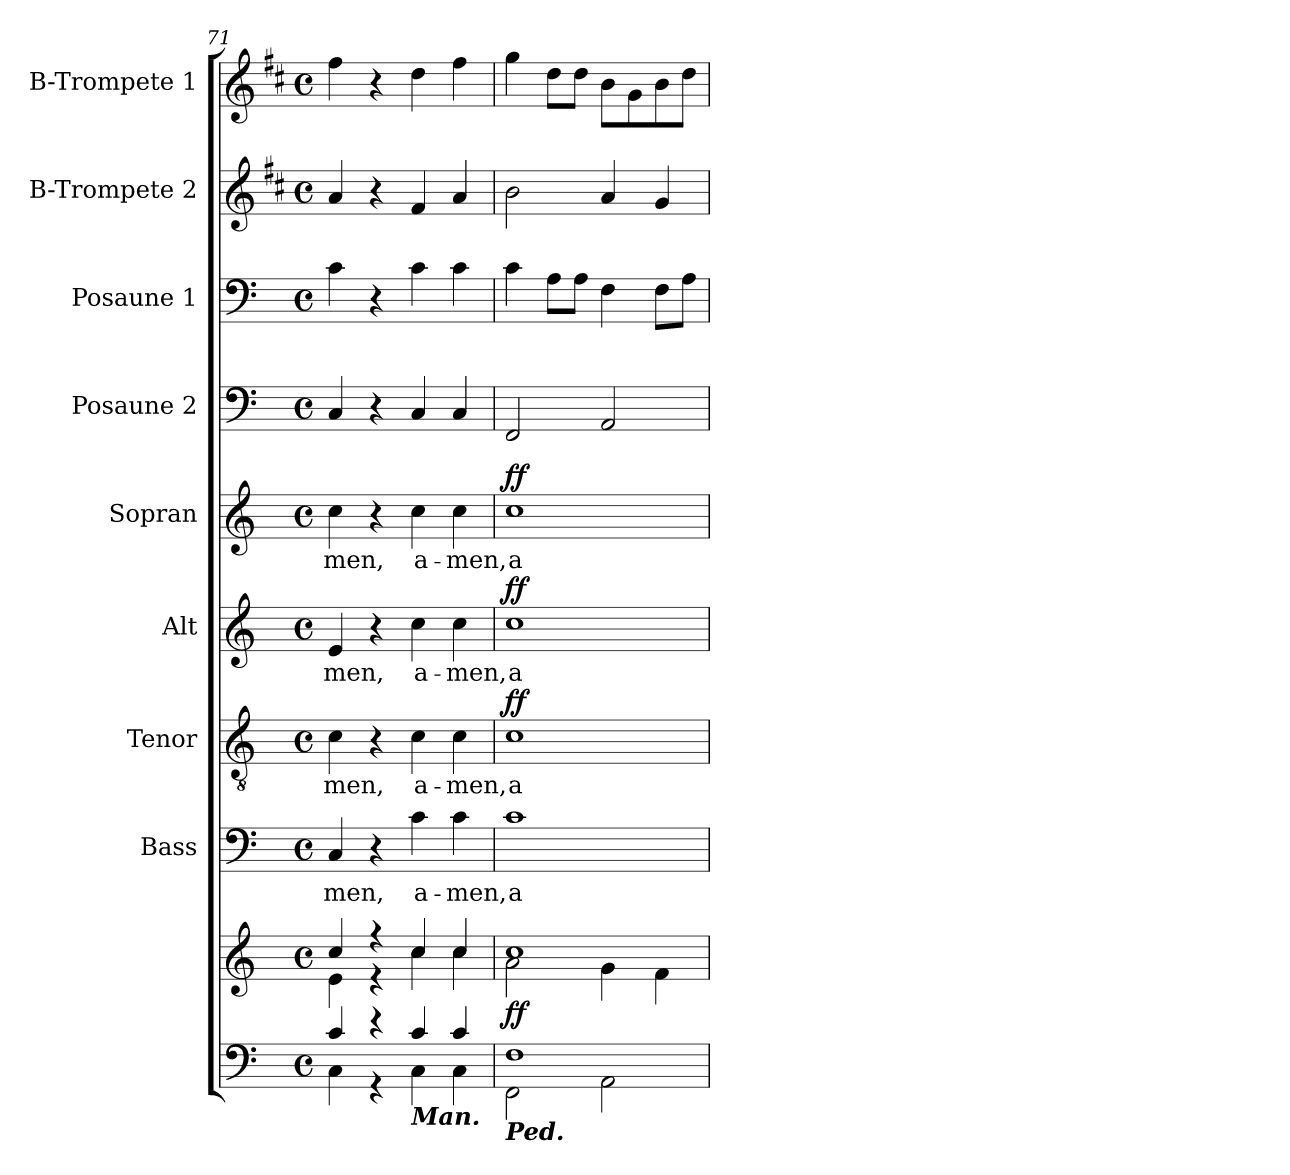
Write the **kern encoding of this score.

**kern	**kern	**dynam	**kern	**text	**kern	**text	**dynam	**kern	**text	**dynam	**kern	**text	**dynam	**kern	**kern	**kern	**kern
*part9	*part9	*part9	*part8	*part8	*part7	*part7	*part7	*part6	*part6	*part6	*part5	*part5	*part5	*part4	*part3	*part2	*part1
*staff10	*staff9	*staff9/10	*staff8	*staff8	*staff7	*staff7	*staff7	*staff6	*staff6	*staff6	*staff5	*staff5	*staff5	*staff4	*staff3	*staff2	*staff1
*	*	*	*I"Bass	*	*I"Tenor	*	*	*I"Alt	*	*	*I"Sopran	*	*	*I"Posaune 2	*I"Posaune 1	*I"B-Trompete 2	*I"B-Trompete 1
*	*	*	*I'B.	*	*I'T.	*	*	*I'A.	*	*	*I'S.	*	*	*I'Pos. 2	*I'Pos. 1	*I'B Trp. 2	*I'B Trp. 1
*clefF4	*clefG2	*	*clefF4	*	*clefGv2	*	*	*clefG2	*	*	*clefG2	*	*	*clefF4	*clefF4	*clefG2	*clefG2
*	*	*	*	*	*	*	*	*	*	*	*	*	*	*	*	*ITrd1c2	*ITrd1c2
*k[]	*k[]	*	*k[]	*	*k[]	*	*	*k[]	*	*	*k[]	*	*	*k[]	*k[]	*k[]	*k[]
*C:	*C:	*	*C:	*	*C:	*	*	*C:	*	*	*C:	*	*	*C:	*C:	*C:	*C:
*M4/4	*M4/4	*	*M4/4	*	*M4/4	*	*	*M4/4	*	*	*M4/4	*	*	*M4/4	*M4/4	*M4/4	*M4/4
*met(c)	*met(c)	*	*met(c)	*	*met(c)	*	*	*met(c)	*	*	*met(c)	*	*	*met(c)	*met(c)	*met(c)	*met(c)
=71	=71	=71	=71	=71	=71	=71	=71	=71	=71	=71	=71	=71	=71	=71	=71	=71	=71
*^	*^	*	*	*	*	*	*	*	*	*	*	*	*	*	*	*	*
!	!	!	!	!	!	!LO:LY:b	!	!LO:LY:b	!	!	!LO:LY:b	!	!	!LO:LY:b	!	!	!	!	!
4c/	4C\	4cc/	4e\	.	4C/	-men,	4c\	-men,	.	4e/	-men,	.	4cc\	-men,	.	4C/	4c\	4g/	4ee\
4r	4r	4r	4r	.	4r	.	4r	.	.	4r	.	.	4r	.	.	4r	4r	4r	4r
!LO:TX:b:Bi:t=Man.	!	!	!	!	!	!	!	!	!	!	!	!	!	!	!	!	!	!	!
!	!	!	!	!	!	!LO:LY:b	!	!LO:LY:b	!	!	!LO:LY:b	!	!	!LO:LY:b	!	!	!	!	!
4c/	4C\	4cc/	4cc\	.	4c\	a-	4c\	a-	.	4cc\	a-	.	4cc\	a-	.	4C/	4c\	4e/	4cc\
!	!	!	!	!	!	!LO:LY:b	!	!LO:LY:b	!	!	!LO:LY:b	!	!	!LO:LY:b	!	!	!	!	!
4c/	4C\	4cc/	4cc\	.	4c\	-men,	4c\	-men,	.	4cc\	-men,	.	4cc\	-men,	.	4C/	4c\	4g/	4ee\
=72	=72	=72	=72	=72	=72	=72	=72	=72	=72	=72	=72	=72	=72	=72	=72	=72	=72	=72	=72
!LO:TX:b:Bi:t=Ped.	!	!	!	!	!	!	!	!	!	!	!	!	!	!	!	!	!	!	!
!	!	!	!	!LO:DY:b	!	!LO:LY:b	!	!LO:LY:b	!LO:DY:a	!	!LO:LY:b	!LO:DY:a	!	!LO:LY:b	!LO:DY:a	!	!	!	!
1F	2FF\	1cc	2a\	ff	1c	a-	1c	a-	ff	1cc	a-	ff	1cc	a-	ff	2FF/	4c\	2a\	4ff\
.	.	.	.	.	.	.	.	.	.	.	.	.	.	.	.	.	8A\L	.	8cc\L
.	.	.	.	.	.	.	.	.	.	.	.	.	.	.	.	.	8A\J	.	8cc\J
.	2AA\	.	4g\	.	.	.	.	.	.	.	.	.	.	.	.	2AA/	4F\	4g/	8a\L
.	.	.	.	.	.	.	.	.	.	.	.	.	.	.	.	.	.	.	8f\
.	.	.	4f\	.	.	.	.	.	.	.	.	.	.	.	.	.	8F\L	4f/	8a\
.	.	.	.	.	.	.	.	.	.	.	.	.	.	.	.	.	8A\J	.	8cc\J
*v	*v	*	*	*	*	*	*	*	*	*	*	*	*	*	*	*	*	*	*
*	*v	*v	*	*	*	*	*	*	*	*	*	*	*	*	*	*	*	*
=	=	=	=	=	=	=	=	=	=	=	=	=	=	=	=	=	=
*-	*-	*-	*-	*-	*-	*-	*-	*-	*-	*-	*-	*-	*-	*-	*-	*-	*-
